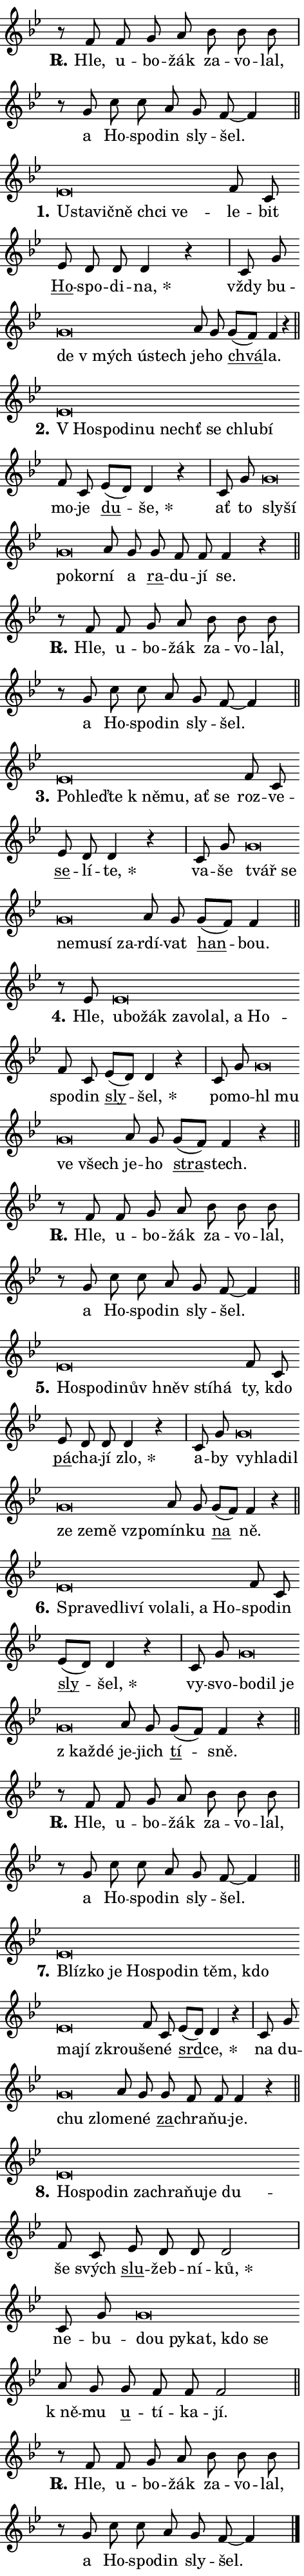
\version "2.24.0"
\header { tagline = "" }
\paper {
  indent = 0\cm
  top-margin = 0\cm
  right-margin = 0.13\cm % to fit lyric hyphens
  bottom-margin = 0\cm
  left-margin = 0\cm
  paper-width = 8\cm
  page-breaking = #ly:one-page-breaking
  system-system-spacing.basic-distance = #11
  score-system-spacing.basic-distance = #11
  ragged-last = ##f
}


%% Author: Thomas Morley
%% https://lists.gnu.org/archive/html/lilypond-user/2020-05/msg00002.html
#(define (line-position grob)
"Returns position of @var[grob} in current system:
   @code{'start}, if at first time-step
   @code{'end}, if at last time-step
   @code{'middle} otherwise
"
  (let* ((col (ly:item-get-column grob))
         (ln (ly:grob-object col 'left-neighbor))
         (rn (ly:grob-object col 'right-neighbor))
         (col-to-check-left (if (ly:grob? ln) ln col))
         (col-to-check-right (if (ly:grob? rn) rn col))
         (break-dir-left
           (and
             (ly:grob-property col-to-check-left 'non-musical #f)
             (ly:item-break-dir col-to-check-left)))
         (break-dir-right
           (and
             (ly:grob-property col-to-check-right 'non-musical #f)
             (ly:item-break-dir col-to-check-right))))
        (cond ((eqv? 1 break-dir-left) 'start)
              ((eqv? -1 break-dir-right) 'end)
              (else 'middle))))

#(define (tranparent-at-line-position vctor)
  (lambda (grob)
  "Relying on @code{line-position} select the relevant enry from @var{vctor}.
Used to determine transparency,"
    (case (line-position grob)
      ((end) (not (vector-ref vctor 0)))
      ((middle) (not (vector-ref vctor 1)))
      ((start) (not (vector-ref vctor 2))))))

noteHeadBreakVisibility =
#(define-music-function (break-visibility)(vector?)
"Makes @code{NoteHead}s transparent relying on @var{break-visibility}"
#{
  \override NoteHead.transparent =
    #(tranparent-at-line-position break-visibility)
#})

#(define delete-ledgers-for-transparent-note-heads
  (lambda (grob)
    "Reads whether a @code{NoteHead} is transparent.
If so this @code{NoteHead} is removed from @code{'note-heads} from
@var{grob}, which is supposed to be @code{LedgerLineSpanner}.
As a result ledgers are not printed for this @code{NoteHead}"
    (let* ((nhds-array (ly:grob-object grob 'note-heads))
           (nhds-list
             (if (ly:grob-array? nhds-array)
                 (ly:grob-array->list nhds-array)
                 '()))
           ;; Relies on the transparent-property being done before
           ;; Staff.LedgerLineSpanner.after-line-breaking is executed.
           ;; This is fragile ...
           (to-keep
             (remove
               (lambda (nhd)
                 (ly:grob-property nhd 'transparent #f))
               nhds-list)))
      ;; TODO find a better method to iterate over grob-arrays, similiar
      ;; to filter/remove etc for lists
      ;; For now rebuilt from scratch
      (set! (ly:grob-object grob 'note-heads)  '())
      (for-each
        (lambda (nhd)
          (ly:pointer-group-interface::add-grob grob 'note-heads nhd))
        to-keep))))

squashNotes = {
  \override NoteHead.X-extent = #'(-0.2 . 0.2)
  \override NoteHead.Y-extent = #'(-0.75 . 0)
  \override NoteHead.stencil =
    #(lambda (grob)
       (let ((pos (ly:grob-property grob 'staff-position)))
         (begin
           (if (< pos -7) (display "ERROR: Lower brevis then expected\n") (display ""))
           (if (<= pos -6) ly:text-interface::print ly:note-head::print))))
}
unSquashNotes = {
  \revert NoteHead.X-extent
  \revert NoteHead.Y-extent
  \revert NoteHead.stencil
}

hideNotes = \noteHeadBreakVisibility #begin-of-line-visible
unHideNotes = \noteHeadBreakVisibility #all-visible

% work-around for resetting accidentals
% https://lilypond.org/doc/v2.23/Documentation/notation/displaying-rhythms#unmetered-music
cadenzaMeasure = {
  \cadenzaOff
  \partial 1024 s1024
  \cadenzaOn
}

#(define-markup-command (accent layout props text) (markup?)
  "Underline accented syllable"
  (interpret-markup layout props
    #{\markup \override #'(offset . 4.3) \underline { #text }#}))

responsum = \markup \concat {
  "R" \hspace #-1.05 \path #0.1 #'((moveto 0 0.07) (lineto 0.9 0.8)) \hspace #0.05 "."
}

spaceSize = #0.6828661417322834 % exact space size for TeX Gyre Schola

\layout {
  \context {
    \Staff
    \remove "Time_signature_engraver"
    \override LedgerLineSpanner.after-line-breaking = #delete-ledgers-for-transparent-note-heads
  }
  \context {
    \Lyrics {
      \override LyricSpace.minimum-distance = \spaceSize
      \override LyricText.font-name = #"TeX Gyre Schola"
      \override LyricText.font-size = 1
      \override StanzaNumber.font-name = #"TeX Gyre Schola Bold"
      \override StanzaNumber.font-size = 1
    }
  }
  \context {
    \Score 
    \override NoteHead.text =
      #(lambda (grob) 
        (let ((pos (ly:grob-property grob 'staff-position)))
          #{\markup {
            \combine
              \halign #-0.55 \raise #(if (= pos -6) 0 0.5) \override #'(thickness . 2) \draw-line #'(3.2 . 0)
              \musicglyph "noteheads.sM1"
          }#}))
  }
}

% magnetic-lyrics.ily
%
%   written by
%     Jean Abou Samra <jean@abou-samra.fr>
%     Werner Lemberg <wl@gnu.org>
%
%   adapted by
%     Jiri Hon <jiri.hon@gmail.com>
%
% Version 2022-Apr-15

% https://www.mail-archive.com/lilypond-user@gnu.org/msg149350.html

#(define (Left_hyphen_pointer_engraver context)
   "Collect syllable-hyphen-syllable occurrences in lyrics and store
them in properties.  This engraver only looks to the left.  For
example, if the lyrics input is @code{foo -- bar}, it does the
following.

@itemize @bullet
@item
Set the @code{text} property of the @code{LyricHyphen} grob between
@q{foo} and @q{bar} to @code{foo}.

@item
Set the @code{left-hyphen} property of the @code{LyricText} grob with
text @q{foo} to the @code{LyricHyphen} grob between @q{foo} and
@q{bar}.
@end itemize

Use this auxiliary engraver in combination with the
@code{lyric-@/text::@/apply-@/magnetic-@/offset!} hook."
   (let ((hyphen #f)
         (text #f))
     (make-engraver
      (acknowledgers
       ((lyric-syllable-interface engraver grob source-engraver)
        (set! text grob)))
      (end-acknowledgers
       ((lyric-hyphen-interface engraver grob source-engraver)
        ;(when (not (grob::has-interface grob 'lyric-space-interface))
          (set! hyphen grob)));)
      ((stop-translation-timestep engraver)
       (when (and text hyphen)
         (ly:grob-set-object! text 'left-hyphen hyphen))
       (set! text #f)
       (set! hyphen #f)))))

#(define (lyric-text::apply-magnetic-offset! grob)
   "If the space between two syllables is less than the value in
property @code{LyricText@/.details@/.squash-threshold}, move the right
syllable to the left so that it gets concatenated with the left
syllable.

Use this function as a hook for
@code{LyricText@/.after-@/line-@/breaking} if the
@code{Left_@/hyphen_@/pointer_@/engraver} is active."
   (let ((hyphen (ly:grob-object grob 'left-hyphen #f)))
     (when hyphen
       (let ((left-text (ly:spanner-bound hyphen LEFT)))
         (when (grob::has-interface left-text 'lyric-syllable-interface)
           (let* ((common (ly:grob-common-refpoint grob left-text X))
                  (this-x-ext (ly:grob-extent grob common X))
                  (left-x-ext
                   (begin
                     ;; Trigger magnetism for left-text.
                     (ly:grob-property left-text 'after-line-breaking)
                     (ly:grob-extent left-text common X)))
                  ;; `delta` is the gap width between two syllables.
                  (delta (- (interval-start this-x-ext)
                            (interval-end left-x-ext)))
                  (details (ly:grob-property grob 'details))
                  (threshold (assoc-get 'squash-threshold details 0.2)))
             (when (< delta threshold)
               (let* (;; We have to manipulate the input text so that
                      ;; ligatures crossing syllable boundaries are not
                      ;; disabled.  For languages based on the Latin
                      ;; script this is essentially a beautification.
                      ;; However, for non-Western scripts it can be a
                      ;; necessity.
                      (lt (ly:grob-property left-text 'text))
                      (rt (ly:grob-property grob 'text))
                      (is-space (grob::has-interface hyphen 'lyric-space-interface))
                      (space (if is-space " " ""))
                      (extra-delta (if is-space spaceSize 0))
                      ;; Append new syllable.
                      (ltrt-space (if (and (string? lt) (string? rt))
                                (string-append lt space rt)
                                (make-concat-markup (list lt space rt))))
                      ;; Right-align `ltrt` to the right side.
                      (ltrt-space-markup (grob-interpret-markup
                               grob
                               (make-translate-markup
                                (cons (interval-length this-x-ext) 0)
                                (make-right-align-markup ltrt-space)))))
                 (begin
                   ;; Don't print `left-text`.
                   (ly:grob-set-property! left-text 'stencil #f)
                   ;; Set text and stencil (which holds all collected
                   ;; syllables so far) and shift it to the left.
                   (ly:grob-set-property! grob 'text ltrt-space)
                   (ly:grob-set-property! grob 'stencil ltrt-space-markup)
                   (ly:grob-translate-axis! grob (- (- delta extra-delta)) X))))))))))


#(define (lyric-hyphen::displace-bounds-first grob)
   ;; Make very sure this callback isn't triggered too early.
   (let ((left (ly:spanner-bound grob LEFT))
         (right (ly:spanner-bound grob RIGHT)))
     (ly:grob-property left 'after-line-breaking)
     (ly:grob-property right 'after-line-breaking)
     (ly:lyric-hyphen::print grob)))

squashThreshold = #0.4

\layout {
  \context {
    \Lyrics
    \consists #Left_hyphen_pointer_engraver
    \override LyricText.after-line-breaking =
      #lyric-text::apply-magnetic-offset!
    \override LyricHyphen.stencil = #lyric-hyphen::displace-bounds-first
    \override LyricText.details.squash-threshold = \squashThreshold
    \override LyricHyphen.minimum-distance = 0
    \override LyricHyphen.minimum-length = \squashThreshold
  }
}

squashText = \override LyricText.details.squash-threshold = 9999
unSquashText = \override LyricText.details.squash-threshold = \squashThreshold

leftText = \override LyricText.self-alignment-X = #LEFT
unLeftText = \revert LyricText.self-alignment-X

starOffset = #(lambda (grob) 
                (let ((x_offset (ly:self-alignment-interface::aligned-on-x-parent grob)))
                  (if (= x_offset 0) 0 (+ x_offset 1.2))))

star = #(define-music-function (syllable)(string?)
"Append star separator at the end of a syllable"
#{
  \once \override LyricText.X-offset = #starOffset
  \lyricmode { \markup {
    #syllable
    \override #'((font-name . "TeX Gyre Schola Bold")) \hspace #0.2 \lower #0.65 \larger "*"
  } }
#})

starAccent = #(define-music-function (syllable)(string?)
"Append star separator at the end of a syllable and make accent"
#{
  \once \override LyricText.X-offset = #starOffset
  \lyricmode { \markup {
    \accent #syllable
    \override #'((font-name . "TeX Gyre Schola Bold")) \hspace #0.2 \lower #0.65 \larger "*"
  } }
#})

breath = #(define-music-function (syllable)(string?)
"Append breathing indicator at the end of a syllable"
#{
  \lyricmode { \markup { #syllable "+" } }
#})

optionalBreath = #(define-music-function (syllable)(string?)
"Append optional breathing indicator at the end of a syllable"
#{
  \lyricmode { \markup { #syllable "(+)" } }
#})


\score {
    <<
        \new Voice = "melody" { \cadenzaOn \key bes \major \relative { r8 f' f g a bes bes bes \cadenzaMeasure \bar "|" r g c c a g f~ f4 \cadenzaMeasure \bar "||" \break } }
        \new Lyrics \lyricsto "melody" { \lyricmode { \set stanza = \responsum
Hle, u -- bo -- žák za -- vo -- lal, a Ho -- spo -- din sly -- šel. } }
    >>
    \layout {}
}

\score {
    <<
        \new Voice = "melody" { \cadenzaOn \key bes \major \relative { \squashNotes es'\breve*1/16 \hideNotes \breve*1/16 \bar "" \breve*1/16 \bar "" \breve*1/16 \bar "" \breve*1/16 \breve*1/16 \bar "" \unHideNotes \unSquashNotes f8 c \bar "" es d d d4 r \cadenzaMeasure \bar "|" c8 g' \bar "" \squashNotes g\breve*1/16 \hideNotes \breve*1/16 \bar "" \breve*1/16 \breve*1/16 \bar "" \unHideNotes \unSquashNotes a8 g \bar "" g[( f)] f4 r \cadenzaMeasure \bar "||" \break } }
        \new Lyrics \lyricsto "melody" { \lyricmode { \set stanza = "1."
\leftText U -- \squashText sta -- vič -- ně chci ve -- \unLeftText \unSquashText le -- bit \markup \accent Ho -- spo -- di -- \star na, vždy bu -- \leftText de \squashText "v mých" ú -- stech \unLeftText \unSquashText je -- ho \markup \accent chvá -- la. } }
    >>
    \layout {}
}

\score {
    <<
        \new Voice = "melody" { \cadenzaOn \key bes \major \relative { \squashNotes es'\breve*1/16 \hideNotes \breve*1/16 \bar "" \breve*1/16 \bar "" \breve*1/16 \bar "" \breve*1/16 \bar "" \breve*1/16 \bar "" \breve*1/16 \breve*1/16 \bar "" \unHideNotes \unSquashNotes f8 c \bar "" es[( d)] d4 r \cadenzaMeasure \bar "|" c8 g' \bar "" \squashNotes g\breve*1/16 \hideNotes \breve*1/16 \bar "" \breve*1/16 \breve*1/16 \bar "" \unHideNotes \unSquashNotes a8 g \bar "" g f f f4 r \cadenzaMeasure \bar "||" \break } }
        \new Lyrics \lyricsto "melody" { \lyricmode { \set stanza = "2."
\leftText "V Ho" -- \squashText spo -- di -- nu nechť se chlu -- bí \unLeftText \unSquashText mo -- je \markup \accent du -- \star še, ať to \leftText sly -- \squashText ší po -- kor -- \unLeftText \unSquashText ní a \markup \accent ra -- du -- jí se. } }
    >>
    \layout {}
}

\score {
    <<
        \new Voice = "melody" { \cadenzaOn \key bes \major \relative { r8 f' f g a bes bes bes \cadenzaMeasure \bar "|" r g c c a g f~ f4 \cadenzaMeasure \bar "||" \break } }
        \new Lyrics \lyricsto "melody" { \lyricmode { \set stanza = \responsum
Hle, u -- bo -- žák za -- vo -- lal, a Ho -- spo -- din sly -- šel. } }
    >>
    \layout {}
}

\score {
    <<
        \new Voice = "melody" { \cadenzaOn \key bes \major \relative { \squashNotes es'\breve*1/16 \hideNotes \breve*1/16 \bar "" \breve*1/16 \bar "" \breve*1/16 \bar "" \breve*1/16 \bar "" \breve*1/16 \breve*1/16 \bar "" \unHideNotes \unSquashNotes f8 c \bar "" es d d4 r \cadenzaMeasure \bar "|" c8 g' \bar "" \squashNotes g\breve*1/16 \hideNotes \breve*1/16 \bar "" \breve*1/16 \bar "" \breve*1/16 \bar "" \breve*1/16 \breve*1/16 \bar "" \unHideNotes \unSquashNotes a8 g \bar "" g[( f)] f4 \cadenzaMeasure \bar "||" \break } }
        \new Lyrics \lyricsto "melody" { \lyricmode { \set stanza = "3."
\leftText Po -- \squashText hleď -- te "k ně" -- mu, ať se \unLeftText \unSquashText roz -- ve -- \markup \accent se -- lí -- \star te, va -- še \leftText tvář \squashText se ne -- mu -- sí za -- \unLeftText \unSquashText rdí -- vat \markup \accent han -- bou. } }
    >>
    \layout {}
}

\score {
    <<
        \new Voice = "melody" { \cadenzaOn \key bes \major \relative { r8 es' \squashNotes es\breve*1/16 \hideNotes \breve*1/16 \bar "" \breve*1/16 \bar "" \breve*1/16 \bar "" \breve*1/16 \bar "" \breve*1/16 \bar "" \breve*1/16 \breve*1/16 \bar "" \unHideNotes \unSquashNotes f8 c \bar "" es[( d)] d4 r \cadenzaMeasure \bar "|" c8 g' \bar "" \squashNotes g\breve*1/16 \hideNotes \breve*1/16 \bar "" \breve*1/16 \breve*1/16 \bar "" \unHideNotes \unSquashNotes a8 g \bar "" g[( f)] f4 r \cadenzaMeasure \bar "||" \break } }
        \new Lyrics \lyricsto "melody" { \lyricmode { \set stanza = "4."
Hle, \leftText u -- \squashText bo -- žák za -- vo -- lal, a Ho -- \unLeftText \unSquashText spo -- din \markup \accent sly -- \star šel, po -- mo -- \leftText hl \squashText mu ve všech \unLeftText \unSquashText je -- ho \markup \accent stra -- stech. } }
    >>
    \layout {}
}

\score {
    <<
        \new Voice = "melody" { \cadenzaOn \key bes \major \relative { r8 f' f g a bes bes bes \cadenzaMeasure \bar "|" r g c c a g f~ f4 \cadenzaMeasure \bar "||" \break } }
        \new Lyrics \lyricsto "melody" { \lyricmode { \set stanza = \responsum
Hle, u -- bo -- žák za -- vo -- lal, a Ho -- spo -- din sly -- šel. } }
    >>
    \layout {}
}

\score {
    <<
        \new Voice = "melody" { \cadenzaOn \key bes \major \relative { \squashNotes es'\breve*1/16 \hideNotes \breve*1/16 \bar "" \breve*1/16 \bar "" \breve*1/16 \bar "" \breve*1/16 \bar "" \breve*1/16 \breve*1/16 \bar "" \unHideNotes \unSquashNotes f8 c \bar "" es d d d4 r \cadenzaMeasure \bar "|" c8 g' \bar "" \squashNotes g\breve*1/16 \hideNotes \breve*1/16 \bar "" \breve*1/16 \bar "" \breve*1/16 \bar "" \breve*1/16 \bar "" \breve*1/16 \breve*1/16 \bar "" \unHideNotes \unSquashNotes a8 g \bar "" g[( f)] f4 r \cadenzaMeasure \bar "||" \break } }
        \new Lyrics \lyricsto "melody" { \lyricmode { \set stanza = "5."
\leftText Ho -- \squashText spo -- di -- nův hněv stí -- há \unLeftText \unSquashText ty, kdo \markup \accent pá -- cha -- jí \star zlo, a -- by \leftText vy -- \squashText hla -- dil ze ze -- mě vzpo -- \unLeftText \unSquashText mín -- ku \markup \accent na ně. } }
    >>
    \layout {}
}

\score {
    <<
        \new Voice = "melody" { \cadenzaOn \key bes \major \relative { \squashNotes es'\breve*1/16 \hideNotes \breve*1/16 \bar "" \breve*1/16 \bar "" \breve*1/16 \bar "" \breve*1/16 \bar "" \breve*1/16 \bar "" \breve*1/16 \bar "" \breve*1/16 \breve*1/16 \bar "" \unHideNotes \unSquashNotes f8 c \bar "" es[( d)] d4 r \cadenzaMeasure \bar "|" c8 g' \bar "" \squashNotes g\breve*1/16 \hideNotes \breve*1/16 \bar "" \breve*1/16 \bar "" \breve*1/16 \breve*1/16 \bar "" \unHideNotes \unSquashNotes a8 g \bar "" g[( f)] f4 r \cadenzaMeasure \bar "||" \break } }
        \new Lyrics \lyricsto "melody" { \lyricmode { \set stanza = "6."
\leftText Spra -- \squashText ve -- dli -- ví vo -- la -- li, a Ho -- \unLeftText \unSquashText spo -- din \markup \accent sly -- \star šel, vy -- svo -- \leftText bo -- \squashText dil je "z kaž" -- dé \unLeftText \unSquashText je -- jich \markup \accent tí -- sně. } }
    >>
    \layout {}
}

\score {
    <<
        \new Voice = "melody" { \cadenzaOn \key bes \major \relative { r8 f' f g a bes bes bes \cadenzaMeasure \bar "|" r g c c a g f~ f4 \cadenzaMeasure \bar "||" \break } }
        \new Lyrics \lyricsto "melody" { \lyricmode { \set stanza = \responsum
Hle, u -- bo -- žák za -- vo -- lal, a Ho -- spo -- din sly -- šel. } }
    >>
    \layout {}
}

\score {
    <<
        \new Voice = "melody" { \cadenzaOn \key bes \major \relative { \squashNotes es'\breve*1/16 \hideNotes \breve*1/16 \bar "" \breve*1/16 \bar "" \breve*1/16 \bar "" \breve*1/16 \bar "" \breve*1/16 \bar "" \breve*1/16 \bar "" \breve*1/16 \bar "" \breve*1/16 \bar "" \breve*1/16 \breve*1/16 \bar "" \unHideNotes \unSquashNotes f8 c \bar "" es[( d)] d4 r \cadenzaMeasure \bar "|" c8 g' \bar "" \squashNotes g\breve*1/16 \hideNotes \breve*1/16 \bar "" \unHideNotes \unSquashNotes a8 g \bar "" g f f f4 r \cadenzaMeasure \bar "||" \break } }
        \new Lyrics \lyricsto "melody" { \lyricmode { \set stanza = "7."
\leftText Blíz -- \squashText ko je Ho -- spo -- din těm, kdo ma -- jí zkrou -- \unLeftText \unSquashText še -- né \markup \accent srd -- \star ce, na du -- \leftText chu \squashText zlo -- \unLeftText \unSquashText me -- né \markup \accent za -- chra -- ňu -- je. } }
    >>
    \layout {}
}

\score {
    <<
        \new Voice = "melody" { \cadenzaOn \key bes \major \relative { \squashNotes es'\breve*1/16 \hideNotes \breve*1/16 \bar "" \breve*1/16 \bar "" \breve*1/16 \bar "" \breve*1/16 \bar "" \breve*1/16 \bar "" \breve*1/16 \breve*1/16 \bar "" \unHideNotes \unSquashNotes f8 c \bar "" es d d d2 \cadenzaMeasure \bar "|" c8 g' \bar "" \squashNotes g\breve*1/16 \hideNotes \breve*1/16 \bar "" \breve*1/16 \bar "" \breve*1/16 \breve*1/16 \bar "" \unHideNotes \unSquashNotes a8 g \bar "" g f f f2 \cadenzaMeasure \bar "||" \break } }
        \new Lyrics \lyricsto "melody" { \lyricmode { \set stanza = "8."
\leftText Ho -- \squashText spo -- din za -- chra -- ňu -- je du -- \unLeftText \unSquashText še svých \markup \accent slu -- žeb -- ní -- \star ků, ne -- bu -- \leftText dou \squashText py -- kat, kdo se \unLeftText \unSquashText "k ně" -- mu \markup \accent u -- tí -- ka -- jí. } }
    >>
    \layout {}
}

\score {
    <<
        \new Voice = "melody" { \cadenzaOn \key bes \major \relative { r8 f' f g a bes bes bes \cadenzaMeasure \bar "|" r g c c a g f~ f4 \cadenzaMeasure \bar "||" \break } \bar "|." }
        \new Lyrics \lyricsto "melody" { \lyricmode { \set stanza = \responsum
Hle, u -- bo -- žák za -- vo -- lal, a Ho -- spo -- din sly -- šel. } }
    >>
    \layout {}
}
